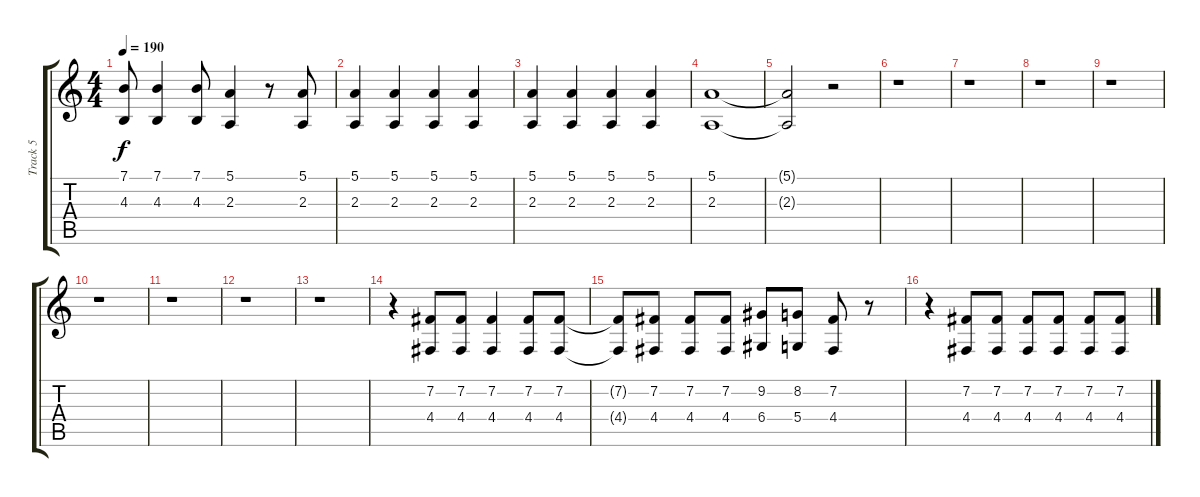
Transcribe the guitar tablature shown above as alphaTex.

\track ("Track 5" "Track 5") {instrument lead6voice}
\staff {score tabs}
\tuning (E4 B3 G3 D3 A2 E2) {hide}
\ts (4 4)
\tempo 190
\clef g2
\ks c
(7.1 4.3).8{dy f} (7.1 4.3).4 (7.1 4.3).8 (5.1 2.3).4 r.8 (5.1 2.3).8 |
(5.1 2.3).4 (5.1 2.3).4 (5.1 2.3).4 (5.1 2.3).4 |
(5.1 2.3).4 (5.1 2.3).4 (5.1 2.3).4 (5.1 2.3).4 |
(5.1 2.3).1 |
(5.1{t} 2.3{t}).2 r.2 |
r.1 |
r.1 |
r.1 |
r.1 |
r.1 |
r.1 |
r.1 |
r.1 |
r.4 (7.2 4.4).8 (7.2 4.4).8 (7.2 4.4).4 (7.2 4.4).8 (7.2 4.4).8 |
(7.2{t} 4.4{t}).8 (7.2 4.4).8 (7.2 4.4).8 (7.2 4.4).8 (9.2 6.4).8 (8.2 5.4).8 (7.2 4.4).8 r.8 |
r.4 (7.2 4.4).8 (7.2 4.4).8 (7.2 4.4).8 (7.2 4.4).8 (7.2 4.4).8 (7.2 4.4).8
